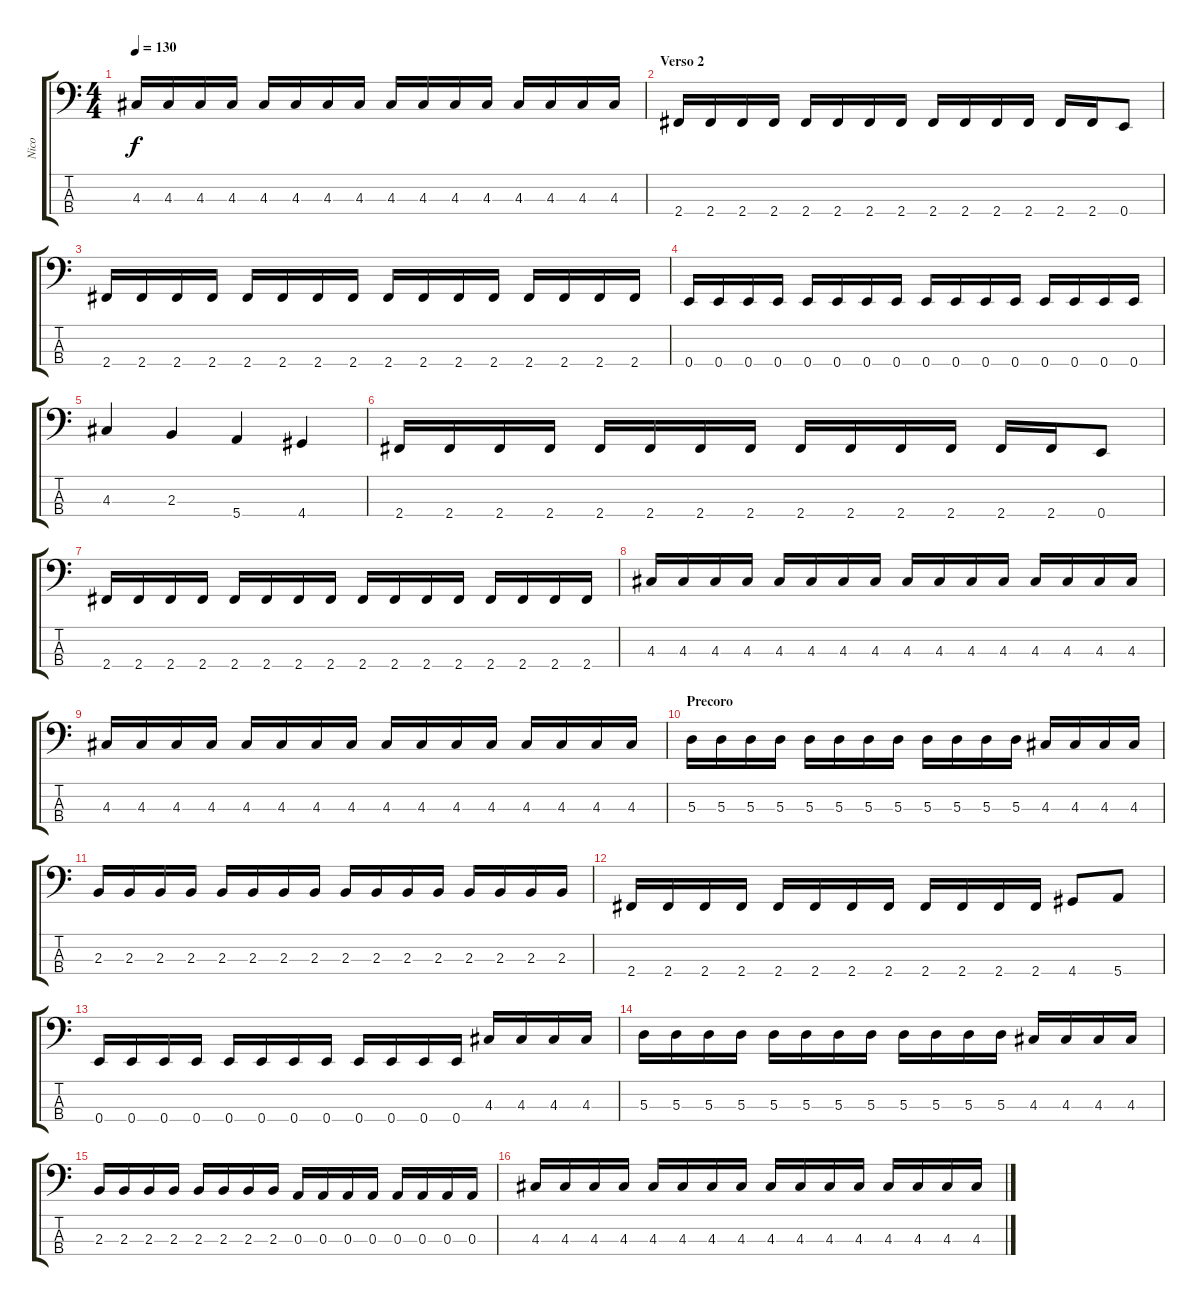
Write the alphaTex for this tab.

\track ("Nico" "Nico") {instrument electricbassfinger}
\staff {score tabs}
\tuning (G2 D2 A1 E1) {hide}
\ts (4 4)
\tempo 130
\clef f4
\ks c
4.3.16{dy f} 4.3.16 4.3.16 4.3.16 4.3.16 4.3.16 4.3.16 4.3.16 4.3.16 4.3.16 4.3.16 4.3.16 4.3.16 4.3.16 4.3.16 4.3.16 |
\section ("" "Verso 2")
2.4.16 2.4.16 2.4.16 2.4.16 2.4.16 2.4.16 2.4.16 2.4.16 2.4.16 2.4.16 2.4.16 2.4.16 2.4.16 2.4.16 0.4.8 |
2.4.16 2.4.16 2.4.16 2.4.16 2.4.16 2.4.16 2.4.16 2.4.16 2.4.16 2.4.16 2.4.16 2.4.16 2.4.16 2.4.16 2.4.16 2.4.16 |
0.4.16 0.4.16 0.4.16 0.4.16 0.4.16 0.4.16 0.4.16 0.4.16 0.4.16 0.4.16 0.4.16 0.4.16 0.4.16 0.4.16 0.4.16 0.4.16 |
4.3.4 2.3.4 5.4.4 4.4.4 |
2.4.16 2.4.16 2.4.16 2.4.16 2.4.16 2.4.16 2.4.16 2.4.16 2.4.16 2.4.16 2.4.16 2.4.16 2.4.16 2.4.16 0.4.8 |
2.4.16 2.4.16 2.4.16 2.4.16 2.4.16 2.4.16 2.4.16 2.4.16 2.4.16 2.4.16 2.4.16 2.4.16 2.4.16 2.4.16 2.4.16 2.4.16 |
4.3.16 4.3.16 4.3.16 4.3.16 4.3.16 4.3.16 4.3.16 4.3.16 4.3.16 4.3.16 4.3.16 4.3.16 4.3.16 4.3.16 4.3.16 4.3.16 |
4.3.16 4.3.16 4.3.16 4.3.16 4.3.16 4.3.16 4.3.16 4.3.16 4.3.16 4.3.16 4.3.16 4.3.16 4.3.16 4.3.16 4.3.16 4.3.16 |
\section ("" "Precoro")
5.3.16 5.3.16 5.3.16 5.3.16 5.3.16 5.3.16 5.3.16 5.3.16 5.3.16 5.3.16 5.3.16 5.3.16 4.3.16 4.3.16 4.3.16 4.3.16 |
2.3.16 2.3.16 2.3.16 2.3.16 2.3.16 2.3.16 2.3.16 2.3.16 2.3.16 2.3.16 2.3.16 2.3.16 2.3.16 2.3.16 2.3.16 2.3.16 |
2.4.16 2.4.16 2.4.16 2.4.16 2.4.16 2.4.16 2.4.16 2.4.16 2.4.16 2.4.16 2.4.16 2.4.16 4.4.8 5.4.8 |
0.4.16 0.4.16 0.4.16 0.4.16 0.4.16 0.4.16 0.4.16 0.4.16 0.4.16 0.4.16 0.4.16 0.4.16 4.3.16 4.3.16 4.3.16 4.3.16 |
5.3.16 5.3.16 5.3.16 5.3.16 5.3.16 5.3.16 5.3.16 5.3.16 5.3.16 5.3.16 5.3.16 5.3.16 4.3.16 4.3.16 4.3.16 4.3.16 |
2.3.16 2.3.16 2.3.16 2.3.16 2.3.16 2.3.16 2.3.16 2.3.16 0.3.16 0.3.16 0.3.16 0.3.16 0.3.16 0.3.16 0.3.16 0.3.16 |
4.3.16 4.3.16 4.3.16 4.3.16 4.3.16 4.3.16 4.3.16 4.3.16 4.3.16 4.3.16 4.3.16 4.3.16 4.3.16 4.3.16 4.3.16 4.3.16
